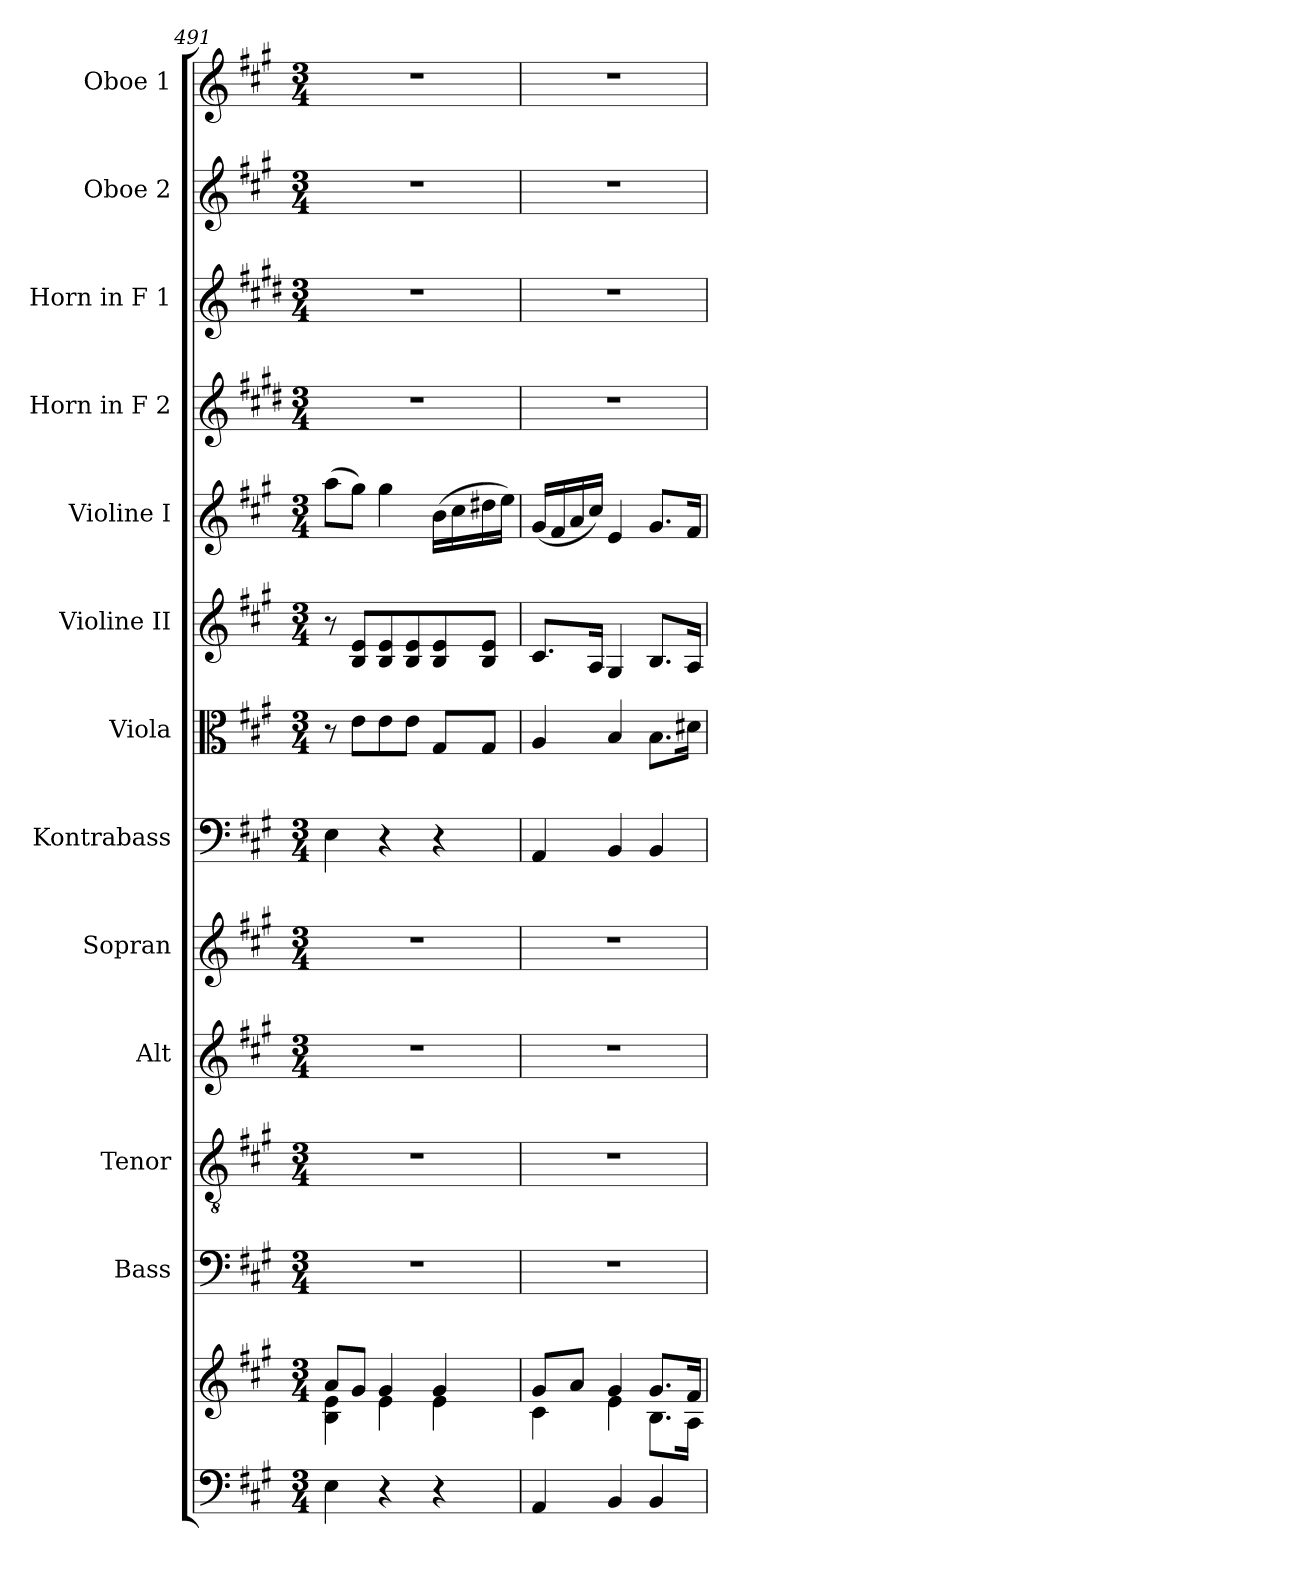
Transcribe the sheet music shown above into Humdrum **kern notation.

**kern	**kern	**kern	**kern	**kern	**kern	**kern	**kern	**kern	**kern	**kern	**kern	**kern	**kern
*part13	*part13	*part12	*part11	*part10	*part9	*part8	*part7	*part6	*part5	*part4	*part3	*part2	*part1
*staff14	*staff13	*staff12	*staff11	*staff10	*staff9	*staff8	*staff7	*staff6	*staff5	*staff4	*staff3	*staff2	*staff1
*	*	*I"Bass	*I"Tenor	*I"Alt	*I"Sopran	*I"Kontrabass	*I"Viola	*I"Violine II	*I"Violine I	*I"Horn in F 2	*I"Horn in F 1	*I"Oboe 2	*I"Oboe 1
*	*	*I'B.	*I'T.	*I'A.	*I'S.	*I'Kb.	*I'Vla.	*I'Vl. II	*I'Vl. I	*	*	*I'Ob.. 2	*I'Ob. 1
*clefF4	*clefG2	*clefF4	*clefGv2	*clefG2	*clefG2	*clefF4	*clefC3	*clefG2	*clefG2	*clefG2	*clefG2	*clefG2	*clefG2
*	*	*	*	*	*	*ITrd7c12	*	*	*	*ITrd4c7	*ITrd4c7	*	*
*k[f#c#g#]	*k[f#c#g#]	*k[f#c#g#]	*k[f#c#g#]	*k[f#c#g#]	*k[f#c#g#]	*k[f#c#g#]	*k[f#c#g#]	*k[f#c#g#]	*k[f#c#g#]	*k[f#c#g#]	*k[f#c#g#]	*k[f#c#g#]	*k[f#c#g#]
*A:	*A:	*A:	*A:	*A:	*A:	*A:	*A:	*A:	*A:	*A:	*A:	*A:	*A:
*M3/4	*M3/4	*M3/4	*M3/4	*M3/4	*M3/4	*M3/4	*M3/4	*M3/4	*M3/4	*M3/4	*M3/4	*M3/4	*M3/4
=491	=491	=491	=491	=491	=491	=491	=491	=491	=491	=491	=491	=491	=491
*	*^	*	*	*	*	*	*	*	*	*	*	*	*
4E\	8a/L	4B\ 4e\	2.r	2.r	2.r	2.r	4EE\	8r	8r	(>8aa\L	2.r	2.r	2.r	2.r
.	8g#/J	.	.	.	.	.	.	8e\L	8B/ 8e/L	8gg#\J)	.	.	.	.
4r	4g#/	4e\	.	.	.	.	4r	8e\	8B/ 8e/	4gg#\	.	.	.	.
.	.	.	.	.	.	.	.	8e\J	8B/ 8e/	.	.	.	.	.
4r	4g#/	4e\	.	.	.	.	4r	8G#/L	8B/ 8e/	(>16b\LL	.	.	.	.
.	.	.	.	.	.	.	.	.	.	16cc#\	.	.	.	.
.	.	.	.	.	.	.	.	8G#/J	8B/ 8e/J	16dd#X\	.	.	.	.
.	.	.	.	.	.	.	.	.	.	16ee\JJ)	.	.	.	.
!!LO:PB:g=z
=492	=492	=492	=492	=492	=492	=492	=492	=492	=492	=492	=492	=492	=492	=492
4AA/	8g#/L	4c#\	2.r	2.r	2.r	2.r	4AAA/	4A/	8.c#/L	(<16g#/LL	2.r	2.r	2.r	2.r
.	.	.	.	.	.	.	.	.	.	16f#/	.	.	.	.
.	8a/J	.	.	.	.	.	.	.	.	16a/	.	.	.	.
.	.	.	.	.	.	.	.	.	16A/Jk	16cc#/JJ)	.	.	.	.
4BB/	4g#/	4e\	.	.	.	.	4BBB/	4B/	4G#/	4e/	.	.	.	.
4BB/	8.g#/L	8.B\L	.	.	.	.	4BBB/	8.B\L	8.B/L	8.g#/L	.	.	.	.
.	16f#/Jk	16A\Jk	.	.	.	.	.	16d#X\Jk	16A/Jk	16f#/Jk	.	.	.	.
*	*v	*v	*	*	*	*	*	*	*	*	*	*	*	*
=	=	=	=	=	=	=	=	=	=	=	=	=	=
*-	*-	*-	*-	*-	*-	*-	*-	*-	*-	*-	*-	*-	*-
